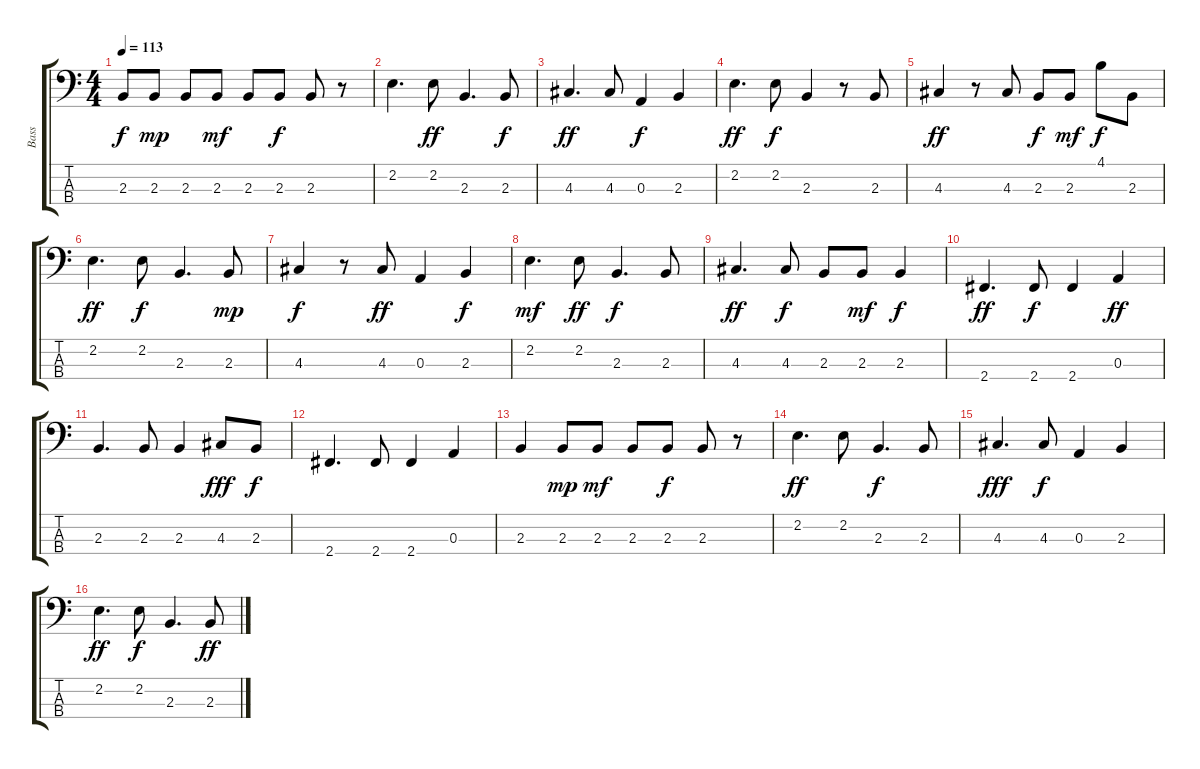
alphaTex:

\track ("Bass" "Bass") {instrument electricbasspick}
\staff {score tabs}
\tuning (G2 D2 A1 E1) {hide}
\ts (4 4)
\tempo 113
\clef f4
\ks c
2.3.8{dy f} 2.3.8{dy mp} 2.3.8 2.3.8{dy mf} 2.3.8 2.3.8{dy f} 2.3.8 r.8 |
2.2.4{d} 2.2.8{dy ff} 2.3.4{d} 2.3.8{dy f} |
4.3.4{d dy ff} 4.3.8 0.3.4{dy f} 2.3.4 |
2.2.4{d dy ff} 2.2.8{dy f} 2.3.4 r.8 2.3.8 |
4.3.4{dy ff} r.8 4.3.8 2.3.8{dy f} 2.3.8{dy mf} 4.1.8{dy f} 2.3.8 |
2.2.4{d dy ff} 2.2.8{dy f} 2.3.4{d} 2.3.8{dy mp} |
4.3.4{dy f} r.8 4.3.8{dy ff} 0.3.4 2.3.4{dy f} |
2.2.4{d dy mf} 2.2.8{dy ff} 2.3.4{d dy f} 2.3.8 |
4.3.4{d dy ff} 4.3.8{dy f} 2.3.8 2.3.8{dy mf} 2.3.4{dy f} |
2.4.4{d dy ff} 2.4.8{dy f} 2.4.4 0.3.4{dy ff} |
2.3.4{d} 2.3.8 2.3.4 4.3.8{dy fff} 2.3.8{dy f} |
2.4.4{d} 2.4.8 2.4.4 0.3.4 |
2.3.4 2.3.8{dy mp} 2.3.8{dy mf} 2.3.8 2.3.8{dy f} 2.3.8 r.8 |
2.2.4{d dy ff} 2.2.8 2.3.4{d dy f} 2.3.8 |
4.3.4{d dy fff} 4.3.8{dy f} 0.3.4 2.3.4 |
2.2.4{d dy ff} 2.2.8{dy f} 2.3.4{d} 2.3.8{dy ff}
